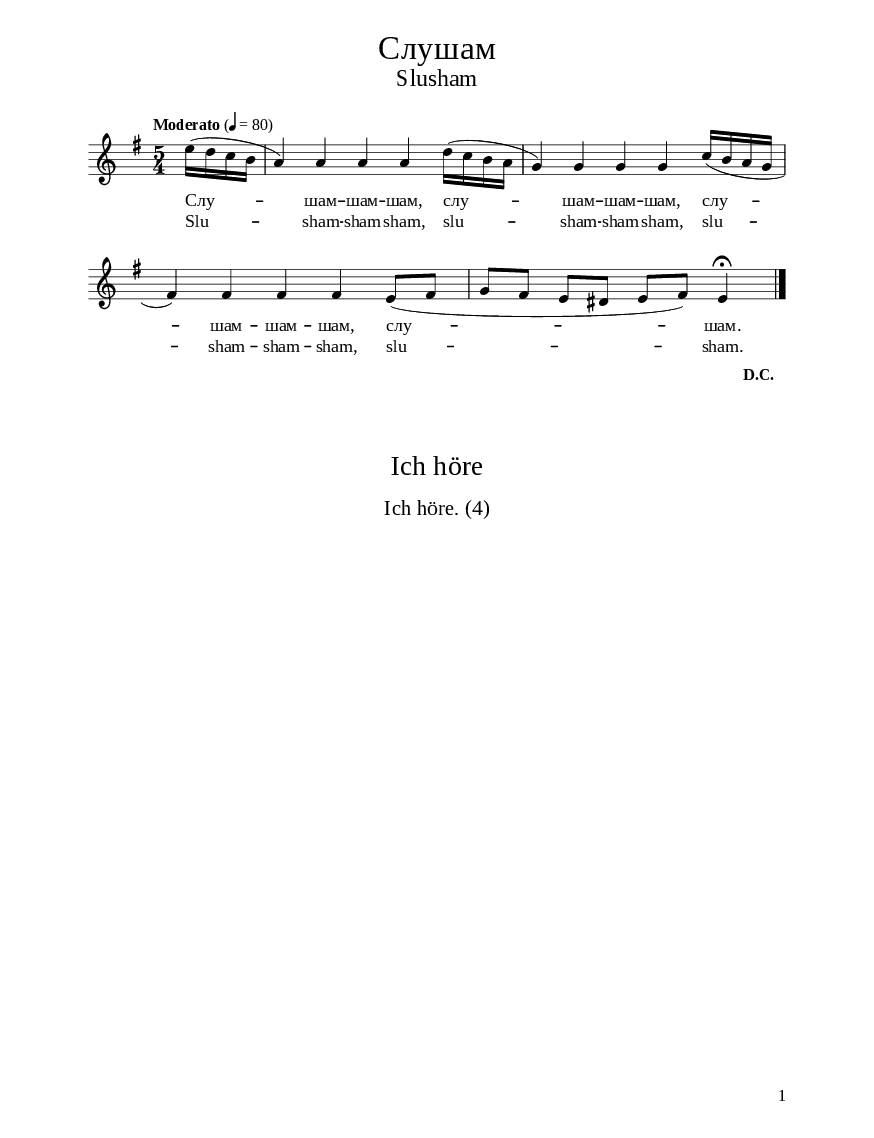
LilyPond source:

\version "2.22.1"

% include paper part and global functions
\include "include/globals.ily"

\bookpart {
  \include "include/bookpart-paper.ily"
  \score {
    \include "include/score-layout.ily"
    \new Voice \absolute {
      \clef treble
      \key g \major
      \time 5/4
      \tempoFunc "Moderato" 4 "80"
      \autoBeamOff
      \partial 4
      e''16 ( [  d''16  c''16  b'16 ] | % 2
      a'4 ) a'4 a'4 a'4  d''16 (
      [  c''16  b'16  a'16 ] | % 3
      g'4 ) g'4 g'4 g'4 c''16 ( [
      b'16 a'16 g'16 ] \break | % 4
      fis'4 ) fis'4 fis'4 fis'4 e'8
      ( [ fis'8 ] | % 5
      g'8 [ fis'8 ] e'8 [ dis'8 ] \stemUp
      e'8 [ fis'8 ])  e'4 ^\fermata  \bar "|."
    }

    \addlyrics {
      Слу --    шам -- шам --
      шам, слу --    шам --
      шам -- шам, слу --
      шам -- шам -- шам, слу --
      шам.}
      \addlyrics {
        Slu --    sham -- sham --
        sham, slu --    sham --
        sham -- sham, slu --
        sham -- sham -- sham, slu --
        sham.}


        \header {
          title = \titleFunc "Слушам" "Slusham"
        }

        \midi{}

      } % score

      \markup \dc-one "D.C."

      \markup \empty-two

      % include foreign translation(s) of the song
      \version "2.24.0"

\markup \fill-line { \fontsize #deTitleFontSize "Ich höre" }
\markup \null
\markup \null
\markup \fontsize #deCoupletFontSize {
  \hspace #28
  \override #`(baseline-skip . ,deCoupletBaselineSkip)

  \column {
    
     \line { " Ich höre. (4)" }



  }
}


    } % bookpart
